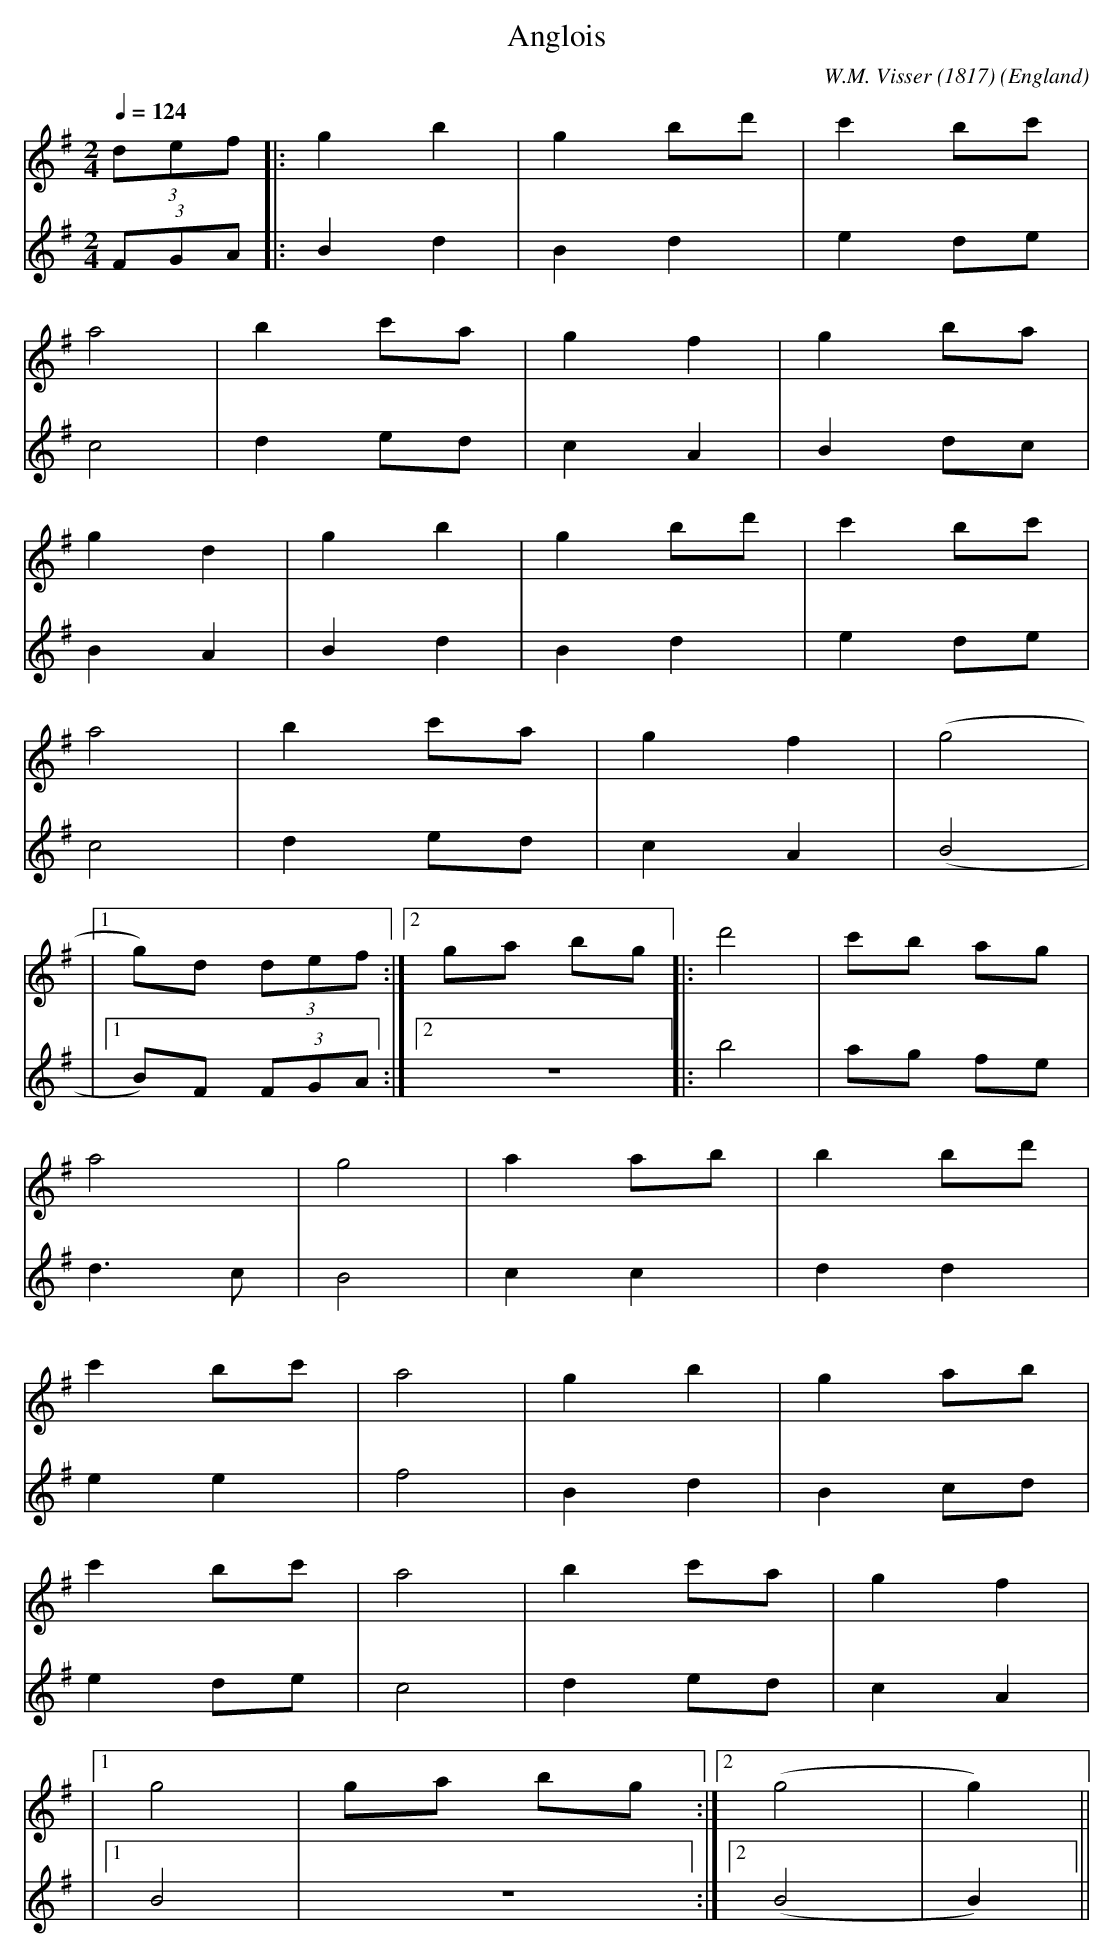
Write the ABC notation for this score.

X:1
T:Anglois
C:W.M. Visser (1817)
O:England
M:2/4
L:1/8
Q:1/4=124
K:G
V:1
(3def  |:g2 b2 |g2 bd' |c'2 bc' |
a4 |b2 c'a |g2 f2 |g2 ba |
g2 d2 |g2 b2 |g2 bd' |c'2 bc' |
a4 |b2 c'a |g2 f2 |(g4 |
|1 g)d  (3def :|2 ga bg || |:d'4 |c'b ag |
a4 |g4 |a2 ab |b2 bd' |
c'2 bc' |a4 |g2 b2 |g2 ab |
c'2 bc' |a4 |b2 c'a |g2 f2 |
|1 g4 |ga bg :|2 (g4 |g2) ||
V:2          %2e stem
(3FGA  |:B2 d2 |B2 d2 |e2 de |
c4 |d2 ed |c2 A2 |B2 dc |
B2 A2 |B2 d2 |B2 d2 |e2 de |
c4 |d2 ed |c2 A2 |(B4 |
|1 B)F  (3FGA :|2 z4 || |:b4 |ag fe |
d3 c|B4 |c2 c2 |d2 d2 |
e2 e2 |f4 |B2 d2 |B2 cd |
e2 de |c4 |d2 ed |c2 A2 |
|1 B4 |z4 :|2 (B4 |B2) ||
